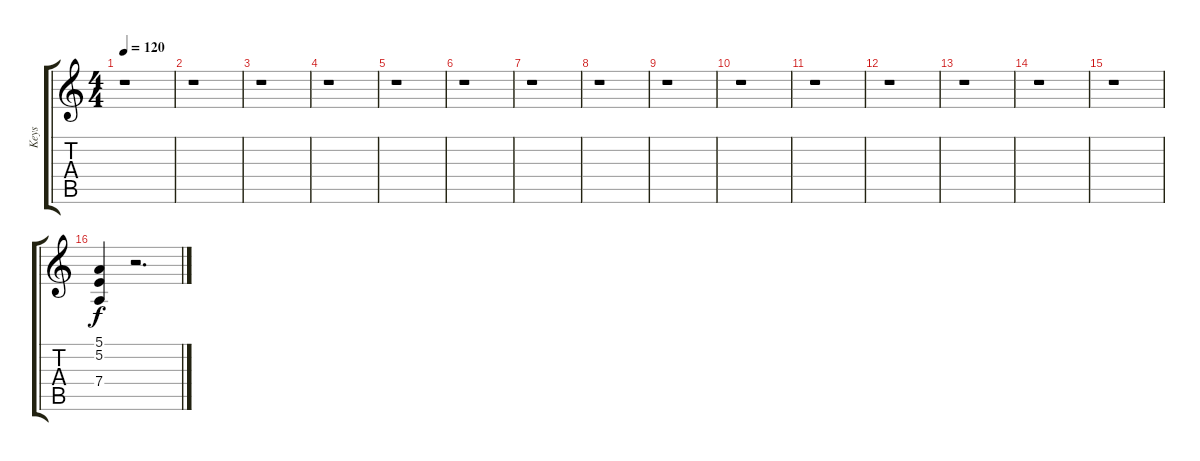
\track ("Keys" "Keys") {instrument lead2sawtooth}
\staff {score tabs}
\tuning (E4 B3 G3 D3 A2 E2) {hide}
\ts (4 4)
\tempo 120
\clef g2
\ks c
r.1{dy f} |
r.1 |
r.1 |
r.1 |
r.1 |
r.1 |
r.1 |
r.1 |
r.1 |
r.1 |
r.1 |
r.1 |
r.1 |
r.1 |
r.1 |
(5.1 5.2 7.4).4 r.2{d}
